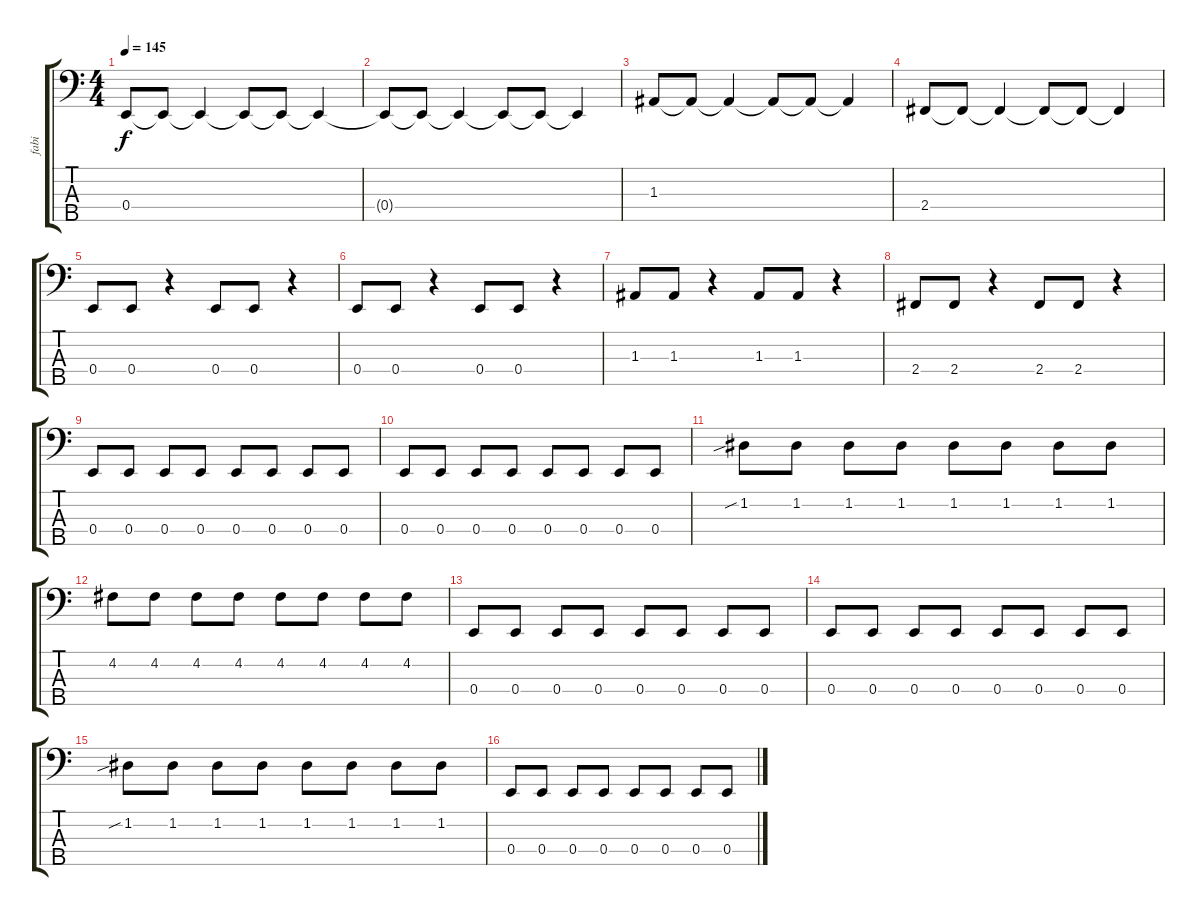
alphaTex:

\track ("fabi" "fabi") {instrument electricbassfinger}
\staff {score tabs}
\tuning (G2 D2 A1 E1 B0) {hide}
\ts (4 4)
\tempo 145
\clef f4
\ks c
0.4.8{dy f instrument electricbassfinger} 0.4{t}.8 0.4{t}.4 0.4{t}.8 0.4{t}.8 0.4{t}.4 |
0.4{t}.8 0.4{t}.8 0.4{t}.4 0.4{t}.8 0.4{t}.8 0.4{t}.4 |
1.3.8 1.3{t}.8 1.3{t}.4 1.3{t}.8 1.3{t}.8 1.3{t}.4 |
2.4.8 2.4{t}.8 2.4{t}.4 2.4{t}.8 2.4{t}.8 2.4{t}.4 |
0.4.8 0.4.8 r.4 0.4.8 0.4.8 r.4 |
0.4.8 0.4.8 r.4 0.4.8 0.4.8 r.4 |
1.3.8 1.3.8 r.4 1.3.8 1.3.8 r.4 |
2.4.8 2.4.8 r.4 2.4.8 2.4.8 r.4 |
0.4.8 0.4.8 0.4.8 0.4.8 0.4.8 0.4.8 0.4.8 0.4.8 |
0.4.8 0.4.8 0.4.8 0.4.8 0.4.8 0.4.8 0.4.8 0.4.8 |
1.2{sib}.8 1.2.8 1.2.8 1.2.8 1.2.8 1.2.8 1.2.8 1.2.8 |
4.2.8 4.2.8 4.2.8 4.2.8 4.2.8 4.2.8 4.2.8 4.2.8 |
0.4.8 0.4.8 0.4.8 0.4.8 0.4.8 0.4.8 0.4.8 0.4.8 |
0.4.8 0.4.8 0.4.8 0.4.8 0.4.8 0.4.8 0.4.8 0.4.8 |
1.2{sib}.8 1.2.8 1.2.8 1.2.8 1.2.8 1.2.8 1.2.8 1.2.8 |
0.4.8 0.4.8 0.4.8 0.4.8 0.4.8 0.4.8 0.4.8 0.4.8
